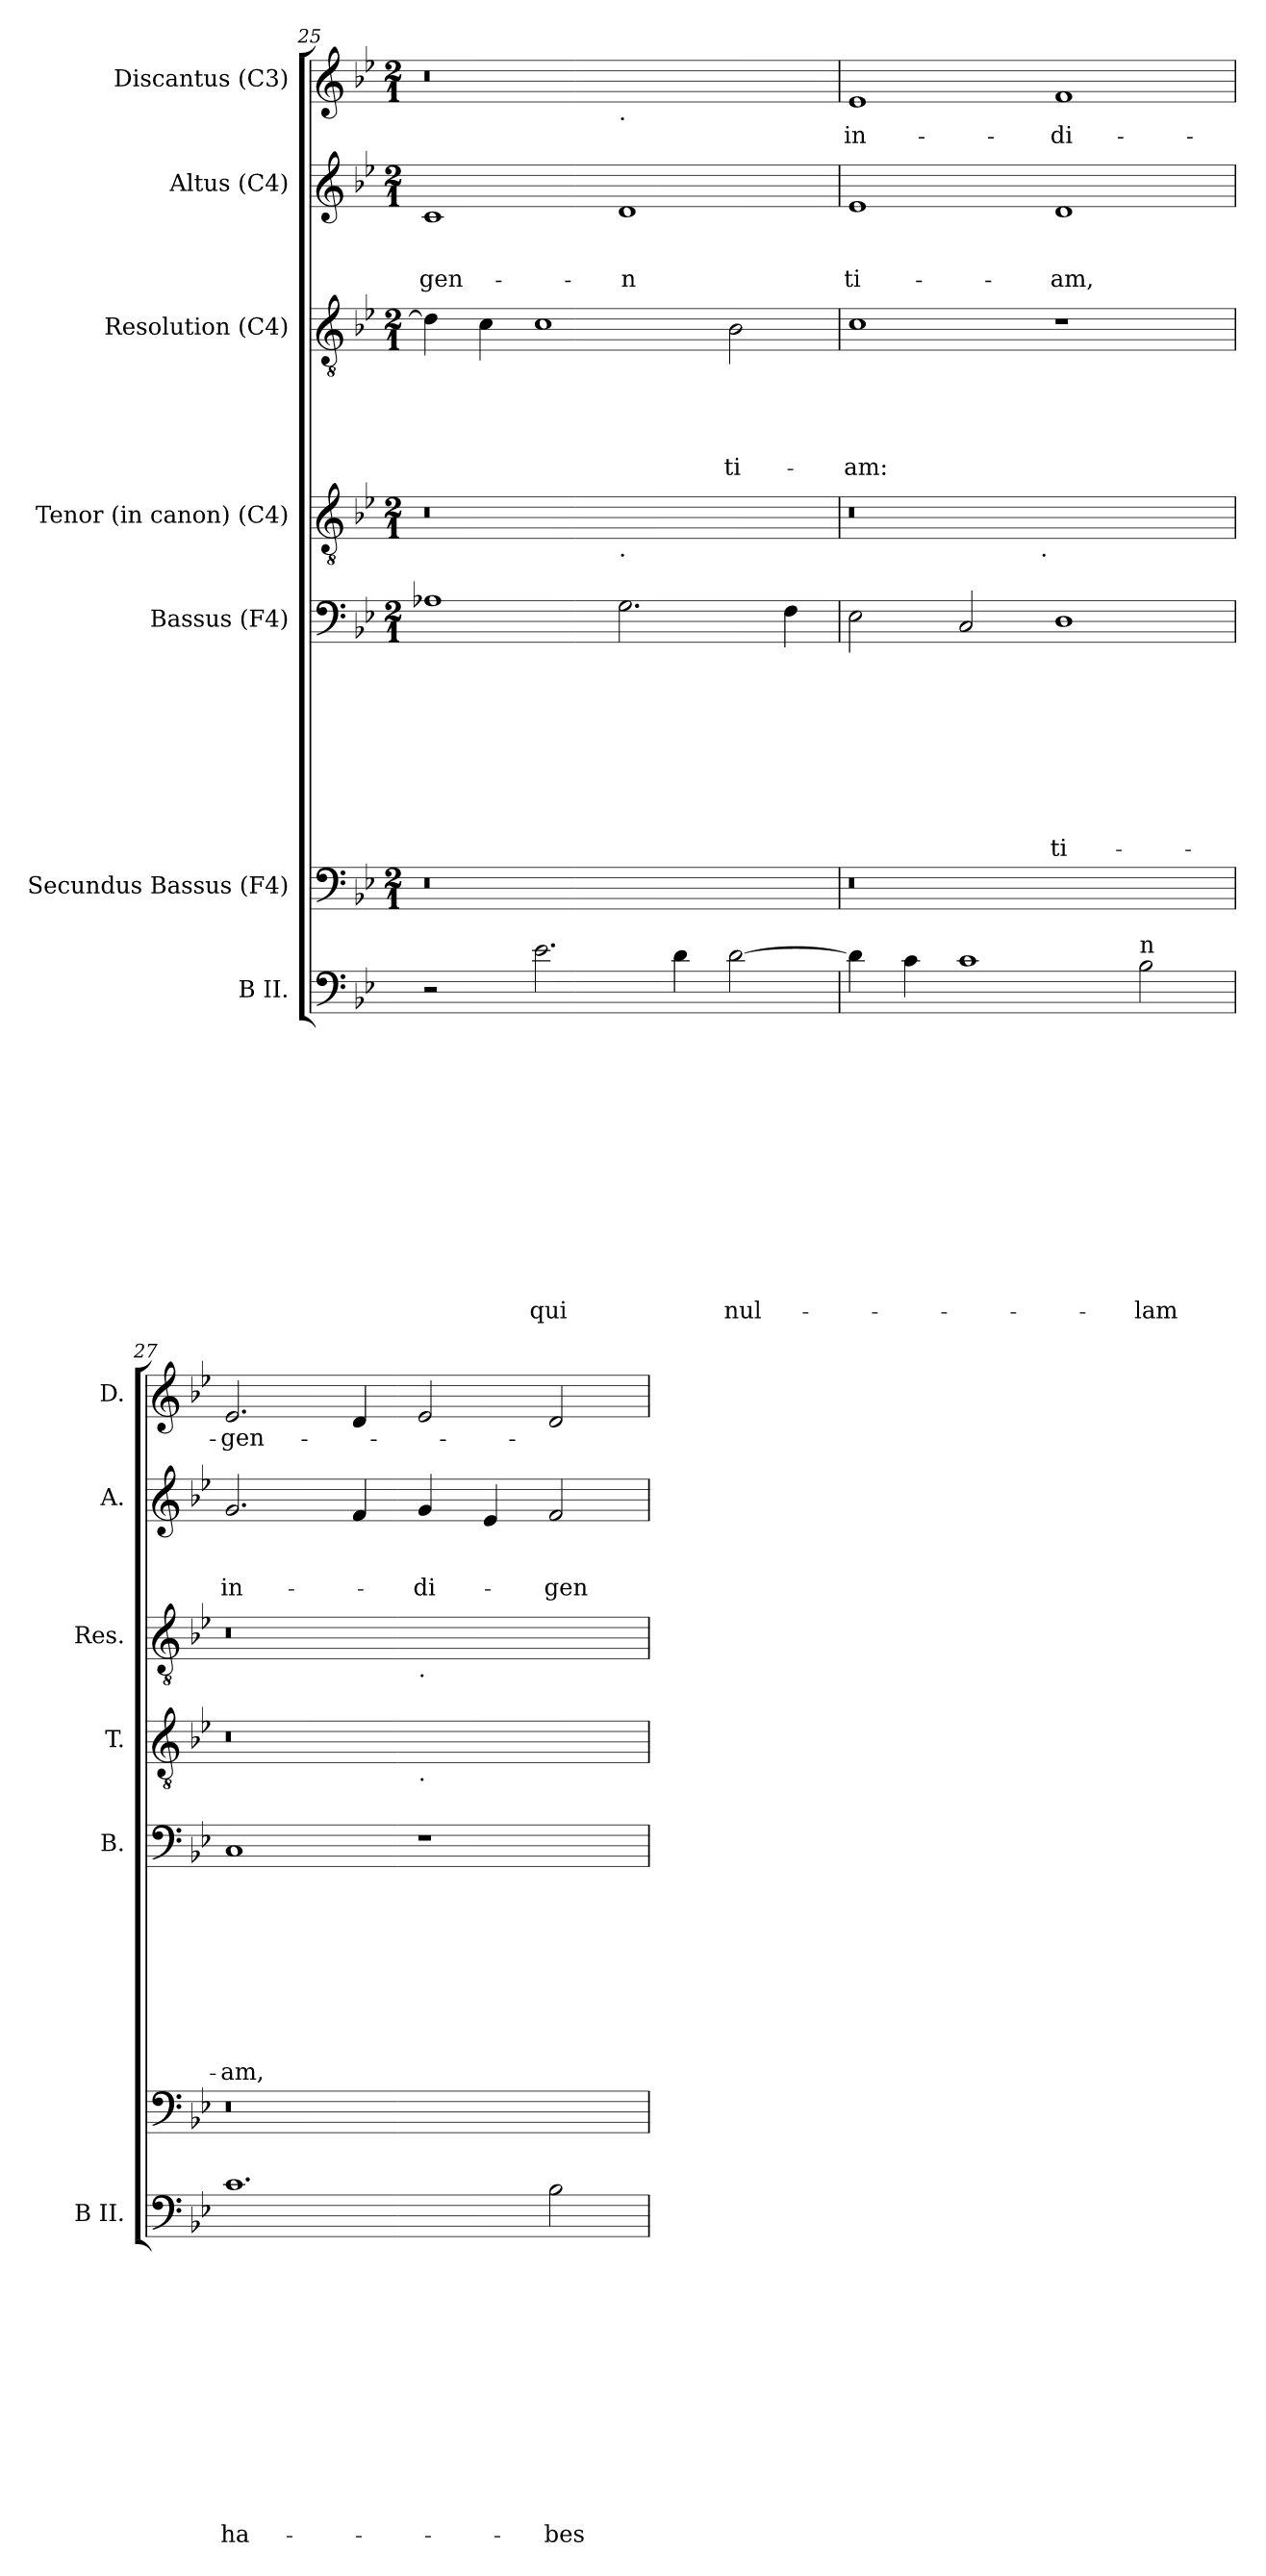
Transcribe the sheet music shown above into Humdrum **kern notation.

**kern	**text	**text	**text	**text	**text	**text	**text	**text	**text	**text	**text	**text	**text	**kern	**kern	**text	**text	**text	**text	**text	**text	**text	**text	**text	**kern	**kern	**text	**text	**text	**text	**text	**kern	**text	**text	**text	**kern	**text
*part7	*part7	*part7	*part7	*part7	*part7	*part7	*part7	*part7	*part7	*part7	*part7	*part7	*part7	*part6	*part5	*part5	*part5	*part5	*part5	*part5	*part5	*part5	*part5	*part5	*part4	*part3	*part3	*part3	*part3	*part3	*part3	*part2	*part2	*part2	*part2	*part1	*part1
*staff7	*staff7	*staff7	*staff7	*staff7	*staff7	*staff7	*staff7	*staff7	*staff7	*staff7	*staff7	*staff7	*staff7	*staff6	*staff5	*staff5	*staff5	*staff5	*staff5	*staff5	*staff5	*staff5	*staff5	*staff5	*staff4	*staff3	*staff3	*staff3	*staff3	*staff3	*staff3	*staff2	*staff2	*staff2	*staff2	*staff1	*staff1
*I"B II.	*	*	*	*	*	*	*	*	*	*	*	*	*	*I"Secundus Bassus (F4)	*I"Bassus (F4)	*	*	*	*	*	*	*	*	*	*I"Tenor (in canon) (C4)	*I"Resolution (C4)	*	*	*	*	*	*I"Altus (C4)	*	*	*	*I"Discantus (C3)	*
*I'B II.	*	*	*	*	*	*	*	*	*	*	*	*	*	*	*I'B.	*	*	*	*	*	*	*	*	*	*I'T.	*I'Res.	*	*	*	*	*	*I'A.	*	*	*	*I'D.	*
*clefF4	*	*	*	*	*	*	*	*	*	*	*	*	*	*clefF4	*clefF4	*	*	*	*	*	*	*	*	*	*clefGv2	*clefGv2	*	*	*	*	*	*clefG2	*	*	*	*clefG2	*
*k[b-e-]	*	*	*	*	*	*	*	*	*	*	*	*	*	*k[b-e-]	*k[b-e-]	*	*	*	*	*	*	*	*	*	*k[b-e-]	*k[b-e-]	*	*	*	*	*	*k[b-e-]	*	*	*	*k[b-e-]	*
*B-:	*	*	*	*	*	*	*	*	*	*	*	*	*	*B-:	*B-:	*	*	*	*	*	*	*	*	*	*B-:	*B-:	*	*	*	*	*	*B-:	*	*	*	*B-:	*
*	*	*	*	*	*	*	*	*	*	*	*	*	*	*M2/1	*M2/1	*	*	*	*	*	*	*	*	*	*M2/1	*M2/1	*	*	*	*	*	*M2/1	*	*	*	*M2/1	*
=25	=25	=25	=25	=25	=25	=25	=25	=25	=25	=25	=25	=25	=25	=25	=25	=25	=25	=25	=25	=25	=25	=25	=25	=25	=25	=25	=25	=25	=25	=25	=25	=25	=25	=25	=25	=25	=25
!	!	!	!	!	!	!	!	!	!	!	!	!	!	!	!	!	!	!	!	!	!	!	!	!	!	!	!	!	!	!	!	!	!	!	!LO:LY:b	!	!
*	*	*	*	*	*	*	*	*	*	*	*	*	*	*	*	*	*	*	*	*	*	*	*	*	*^	*	*	*	*	*	*	*	*	*	*	*^	*
2r	.	.	.	.	.	.	.	.	.	.	.	.	.	0r	1A-X	.	.	.	.	.	.	.	.	.	0r	1ryy	4d\]	.	.	.	.	.	1c	.	.	-gen-	0r	1ryy	.
.	.	.	.	.	.	.	.	.	.	.	.	.	.	.	.	.	.	.	.	.	.	.	.	.	.	.	4c\	.	.	.	.	.	.	.	.	.	.	.	.
!	!	!	!	!	!	!	!	!	!	!	!	!	!LO:LY:b	!	!	!	!	!	!	!	!	!	!	!	!	!	!	!	!	!	!	!	!	!	!	!	!	!	!
2.e-\	.	.	.	.	.	.	.	.	.	.	.	.	qui	.	.	.	.	.	.	.	.	.	.	.	.	.	1c	.	.	.	.	.	.	.	.	.	.	.	.
!	!	!	!	!	!	!	!	!	!	!	!	!	!	!	!	!	!	!	!	!	!	!	!	!	!	!	!	!	!	!	!	!	!	!	!	!	!	!LO:TX:b:t=.	!
!	!	!	!	!	!	!	!	!	!	!	!	!	!	!	!	!	!	!	!	!	!	!	!	!	!	!LO:TX:b:t=.	!	!	!	!	!	!	!	!	!	!	!	!	!
!	!	!	!	!	!	!	!	!	!	!	!	!	!	!	!	!	!	!	!	!	!	!	!	!	!	!	!	!	!	!	!	!	!	!	!	!LO:LY:b	!	!	!
.	.	.	.	.	.	.	.	.	.	.	.	.	.	.	2.G\	.	.	.	.	.	.	.	.	.	.	1ryy	.	.	.	.	.	.	1d	.	.	-n	.	1ryy	.
4d\	.	.	.	.	.	.	.	.	.	.	.	.	.	.	.	.	.	.	.	.	.	.	.	.	.	.	.	.	.	.	.	.	.	.	.	.	.	.	.
!	!	!	!	!	!	!	!	!	!	!	!	!	!LO:LY:b	!	!	!	!	!	!	!	!	!	!	!	!	!	!	!	!	!	!	!LO:LY:b	!	!	!	!	!	!	!
[>2d\	.	.	.	.	.	.	.	.	.	.	.	.	nul-	.	.	.	.	.	.	.	.	.	.	.	.	.	2B-\	.	.	.	.	-ti-	.	.	.	.	.	.	.
.	.	.	.	.	.	.	.	.	.	.	.	.	.	.	4F\	.	.	.	.	.	.	.	.	.	.	.	.	.	.	.	.	.	.	.	.	.	.	.	.
=26	=26	=26	=26	=26	=26	=26	=26	=26	=26	=26	=26	=26	=26	=26	=26	=26	=26	=26	=26	=26	=26	=26	=26	=26	=26	=26	=26	=26	=26	=26	=26	=26	=26	=26	=26	=26	=26	=26	=26
!	!	!	!	!	!	!	!	!	!	!	!	!	!	!	!	!	!	!	!	!	!	!	!	!	!	!	!	!	!	!	!	!LO:LY:b	!	!	!	!LO:LY:b	!	!	!LO:LY:b
*	*	*	*	*	*	*	*	*	*	*	*	*	*	*	*	*	*	*	*	*	*	*	*	*	*	*	*	*	*	*	*	*	*	*	*	*	*v	*v	*
4d\]	.	.	.	.	.	.	.	.	.	.	.	.	.	0r	2E-\	.	.	.	.	.	.	.	.	.	0r	2ryy	1c	.	.	.	.	-am:	1e-	.	.	ti-	1e-	in-
4c\	.	.	.	.	.	.	.	.	.	.	.	.	.	.	.	.	.	.	.	.	.	.	.	.	.	.	.	.	.	.	.	.	.	.	.	.	.	.
1c	.	.	.	.	.	.	.	.	.	.	.	.	.	.	2C/	.	.	.	.	.	.	.	.	.	.	4...ryy	.	.	.	.	.	.	.	.	.	.	.	.
!	!	!	!	!	!	!	!	!	!	!	!	!	!	!	!	!	!	!	!	!	!	!	!	!	!	!LO:TX:b:t=.	!	!	!	!	!	!	!	!	!	!	!	!
.	.	.	.	.	.	.	.	.	.	.	.	.	.	.	.	.	.	.	.	.	.	.	.	.	.	1ryy	.	.	.	.	.	.	.	.	.	.	.	.
!	!	!	!	!	!	!	!	!	!	!	!	!	!	!	!	!	!	!	!	!	!	!	!	!LO:LY:b	!	!	!	!	!	!	!	!	!	!	!	!LO:LY:b	!	!LO:LY:b
.	.	.	.	.	.	.	.	.	.	.	.	.	.	.	1D	.	.	.	.	.	.	.	.	-ti-	.	.	1r	.	.	.	.	.	1d	.	.	-am,	1f	-di-
!LO:TX:a:t=n	!	!	!	!	!	!	!	!	!	!	!	!	!	!	!	!	!	!	!	!	!	!	!	!	!	!	!	!	!	!	!	!	!	!	!	!	!	!
!	!	!	!	!	!	!	!	!	!	!	!	!	!LO:LY:b	!	!	!	!	!	!	!	!	!	!	!	!	!	!	!	!	!	!	!	!	!	!	!	!	!
2B-\	.	.	.	.	.	.	.	.	.	.	.	.	-lam	.	.	.	.	.	.	.	.	.	.	.	.	.	.	.	.	.	.	.	.	.	.	.	.	.
.	.	.	.	.	.	.	.	.	.	.	.	.	.	.	.	.	.	.	.	.	.	.	.	.	.	32ryy	.	.	.	.	.	.	.	.	.	.	.	.
!!LO:PB:g=z
=27	=27	=27	=27	=27	=27	=27	=27	=27	=27	=27	=27	=27	=27	=27	=27	=27	=27	=27	=27	=27	=27	=27	=27	=27	=27	=27	=27	=27	=27	=27	=27	=27	=27	=27	=27	=27	=27	=27
!	!	!	!	!	!	!	!	!	!	!	!	!	!LO:LY:b	!	!	!	!	!	!	!	!	!	!	!LO:LY:b	!	!	!	!	!	!	!	!	!	!	!	!LO:LY:b	!	!LO:LY:b
*	*	*	*	*	*	*	*	*	*	*	*	*	*	*	*	*	*	*	*	*	*	*	*	*	*	*	*^	*	*	*	*	*	*	*	*	*	*	*
1.c	.	.	.	.	.	.	.	.	.	.	.	.	ha-	0r	1C	.	.	.	.	.	.	.	.	-am,	0r	1ryy	0r	1ryy	.	.	.	.	.	2.g/	.	.	in-	2.e-/	-gen-
.	.	.	.	.	.	.	.	.	.	.	.	.	.	.	.	.	.	.	.	.	.	.	.	.	.	.	.	.	.	.	.	.	.	4f/	.	.	.	4d/	.
!	!	!	!	!	!	!	!	!	!	!	!	!	!	!	!	!	!	!	!	!	!	!	!	!	!	!	!	!LO:TX:b:t=.	!	!	!	!	!	!	!	!	!	!	!
!	!	!	!	!	!	!	!	!	!	!	!	!	!	!	!	!	!	!	!	!	!	!	!	!	!	!LO:TX:b:t=.	!	!	!	!	!	!	!	!	!	!	!	!	!
!	!	!	!	!	!	!	!	!	!	!	!	!	!	!	!	!	!	!	!	!	!	!	!	!	!	!	!	!	!	!	!	!	!	!	!	!	!LO:LY:b	!	!
.	.	.	.	.	.	.	.	.	.	.	.	.	.	.	1r	.	.	.	.	.	.	.	.	.	.	1ryy	.	1ryy	.	.	.	.	.	4g/	.	.	-di-	2e-/	.
.	.	.	.	.	.	.	.	.	.	.	.	.	.	.	.	.	.	.	.	.	.	.	.	.	.	.	.	.	.	.	.	.	.	4e-/	.	.	.	.	.
!	!	!	!	!	!	!	!	!	!	!	!	!	!LO:LY:b	!	!	!	!	!	!	!	!	!	!	!	!	!	!	!	!	!	!	!	!	!	!	!	!LO:LY:b	!	!
2B-\	.	.	.	.	.	.	.	.	.	.	.	.	-bes	.	.	.	.	.	.	.	.	.	.	.	.	.	.	.	.	.	.	.	.	[<2f/	.	.	-gen-	[<2d/	.
*	*	*	*	*	*	*	*	*	*	*	*	*	*	*	*	*	*	*	*	*	*	*	*	*	*v	*v	*	*	*	*	*	*	*	*	*	*	*	*	*
*	*	*	*	*	*	*	*	*	*	*	*	*	*	*	*	*	*	*	*	*	*	*	*	*	*	*v	*v	*	*	*	*	*	*	*	*	*	*	*
=	=	=	=	=	=	=	=	=	=	=	=	=	=	=	=	=	=	=	=	=	=	=	=	=	=	=	=	=	=	=	=	=	=	=	=	=	=
*-	*-	*-	*-	*-	*-	*-	*-	*-	*-	*-	*-	*-	*-	*-	*-	*-	*-	*-	*-	*-	*-	*-	*-	*-	*-	*-	*-	*-	*-	*-	*-	*-	*-	*-	*-	*-	*-
